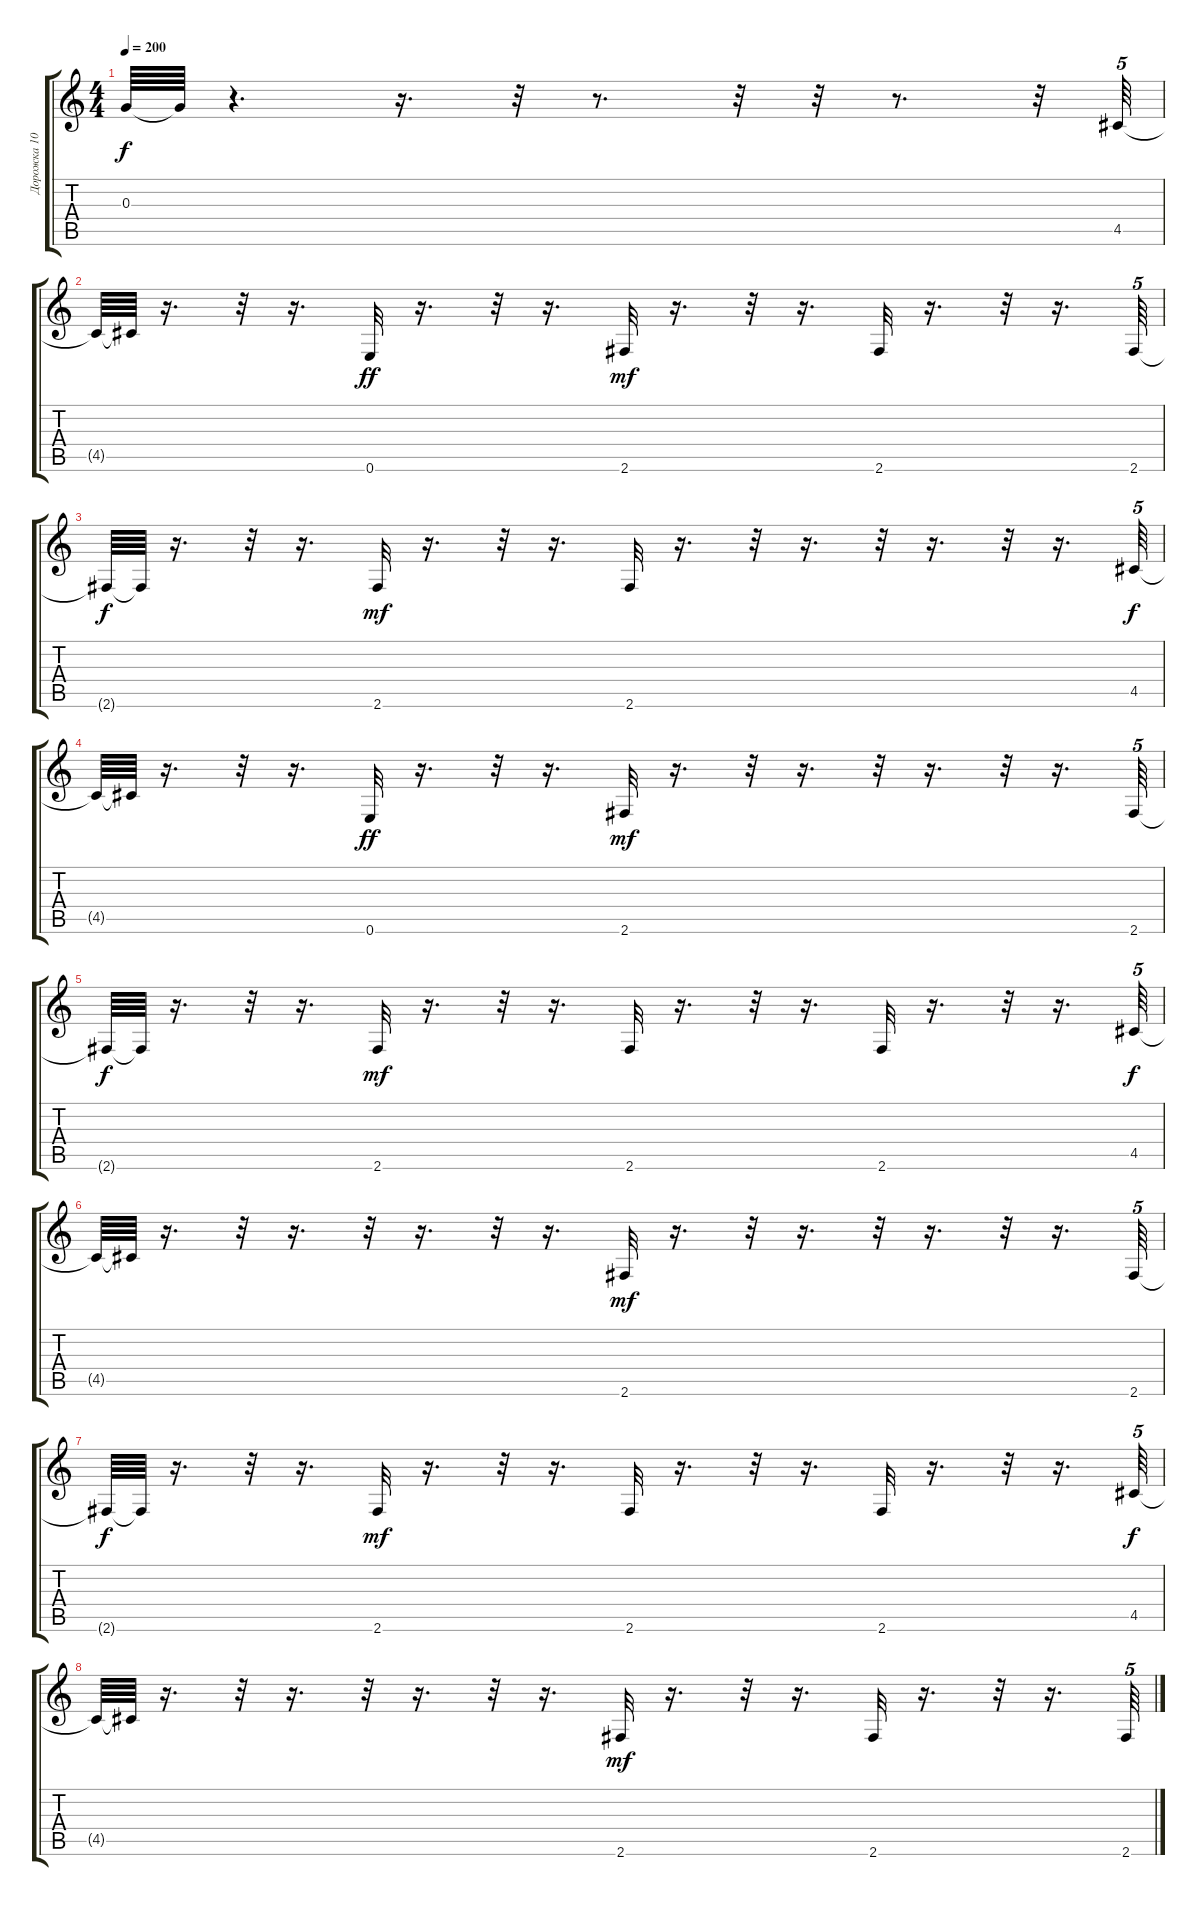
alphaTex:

\track ("Дорожка 10" "Дорожка 10") {instrument acousticguitarnylon}
\staff {score tabs}
\tuning (E4 B3 G3 D3 A2 E2) {hide}
\ts (4 4)
\tempo 200
\clef g2
\ks c
0.3{t}.64{dy f} 0.3{t}.64 r.4{d} r.16{d} r.32 r.8{d} r.32 r.32 r.8{d} r.32 4.5.64{tu (5 4)} |
4.5{t}.64 4.5{t}.64 r.16{d} r.32 r.16{d} 0.6.32{dy ff} r.16{d} r.32 r.16{d} 2.6.32{dy mf} r.16{d} r.32 r.16{d} 2.6.32 r.16{d} r.32 r.16{d} 2.6.64{tu (5 4)} |
2.6{t}.64{dy f} 2.6{t}.64 r.16{d} r.32 r.16{d} 2.6.32{dy mf} r.16{d} r.32 r.16{d} 2.6.32 r.16{d} r.32 r.16{d} r.32 r.16{d} r.32 r.16{d} 4.5.64{tu (5 4) dy f} |
4.5{t}.64 4.5{t}.64 r.16{d} r.32 r.16{d} 0.6.32{dy ff} r.16{d} r.32 r.16{d} 2.6.32{dy mf} r.16{d} r.32 r.16{d} r.32 r.16{d} r.32 r.16{d} 2.6.64{tu (5 4)} |
2.6{t}.64{dy f} 2.6{t}.64 r.16{d} r.32 r.16{d} 2.6.32{dy mf} r.16{d} r.32 r.16{d} 2.6.32 r.16{d} r.32 r.16{d} 2.6.32 r.16{d} r.32 r.16{d} 4.5.64{tu (5 4) dy f} |
4.5{t}.64 4.5{t}.64 r.16{d} r.32 r.16{d} r.32 r.16{d} r.32 r.16{d} 2.6.32{dy mf} r.16{d} r.32 r.16{d} r.32 r.16{d} r.32 r.16{d} 2.6.64{tu (5 4)} |
2.6{t}.64{dy f} 2.6{t}.64 r.16{d} r.32 r.16{d} 2.6.32{dy mf} r.16{d} r.32 r.16{d} 2.6.32 r.16{d} r.32 r.16{d} 2.6.32 r.16{d} r.32 r.16{d} 4.5.64{tu (5 4) dy f} |
4.5{t}.64 4.5{t}.64 r.16{d} r.32 r.16{d} r.32 r.16{d} r.32 r.16{d} 2.6.32{dy mf} r.16{d} r.32 r.16{d} 2.6.32 r.16{d} r.32 r.16{d} 2.6.64{tu (5 4)}
